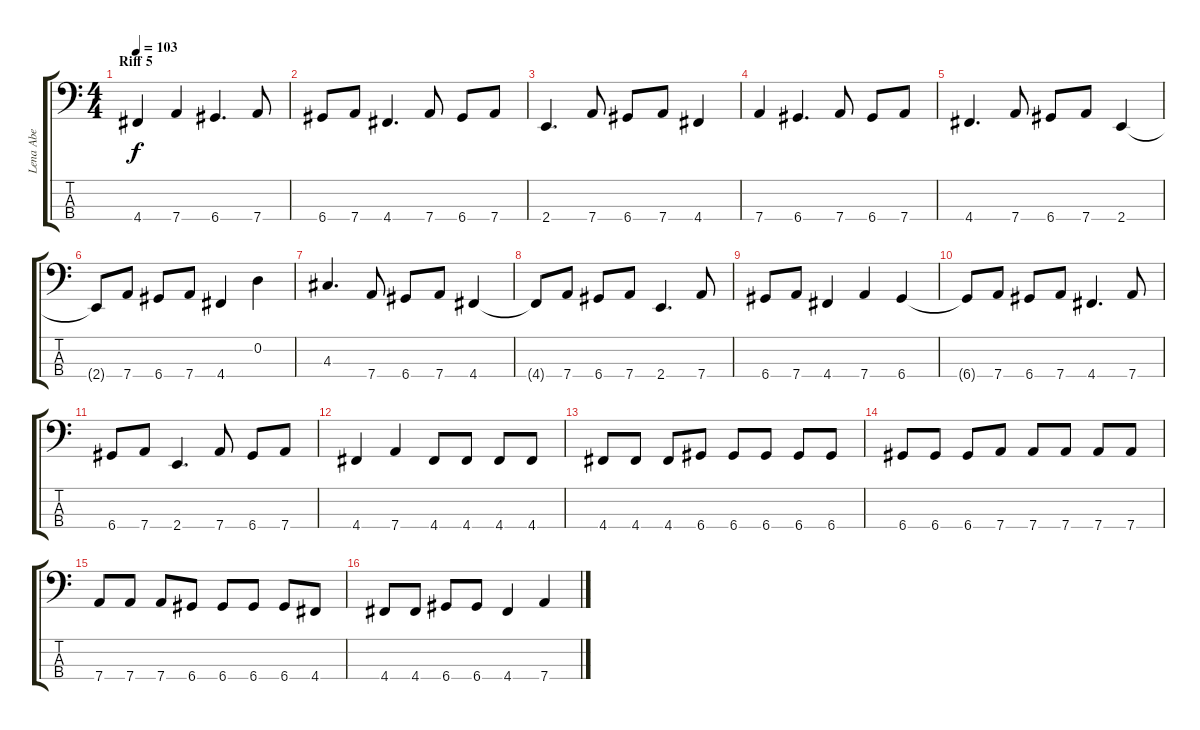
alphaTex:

\track ("Lena Abe" "Lena Abe") {instrument electricbassfinger}
\staff {score tabs}
\tuning (G2 D2 A1 D1) {hide}
\ts (4 4)
\section ("" "Riff 5")
\tempo 103
\clef f4
\ks c
4.4.4{dy f} 7.4.4 6.4.4{d} 7.4.8 |
6.4.8 7.4.8 4.4.4{d} 7.4.8 6.4.8 7.4.8 |
2.4.4{d} 7.4.8 6.4.8 7.4.8 4.4.4 |
7.4.4 6.4.4{d} 7.4.8 6.4.8 7.4.8 |
4.4.4{d} 7.4.8 6.4.8 7.4.8 2.4.4 |
2.4{t}.8 7.4.8 6.4.8 7.4.8 4.4.4 0.2.4 |
4.3.4{d} 7.4.8 6.4.8 7.4.8 4.4.4 |
4.4{t}.8 7.4.8 6.4.8 7.4.8 2.4.4{d} 7.4.8 |
6.4.8 7.4.8 4.4.4 7.4.4 6.4.4 |
6.4{t}.8 7.4.8 6.4.8 7.4.8 4.4.4{d} 7.4.8 |
6.4.8 7.4.8 2.4.4{d} 7.4.8 6.4.8 7.4.8 |
4.4.4 7.4.4 4.4.8 4.4.8 4.4.8 4.4.8 |
4.4.8 4.4.8 4.4.8 6.4.8 6.4.8 6.4.8 6.4.8 6.4.8 |
6.4.8 6.4.8 6.4.8 7.4.8 7.4.8 7.4.8 7.4.8 7.4.8 |
7.4.8 7.4.8 7.4.8 6.4.8 6.4.8 6.4.8 6.4.8 4.4.8 |
4.4.8 4.4.8 6.4.8 6.4.8 4.4.4 7.4.4
